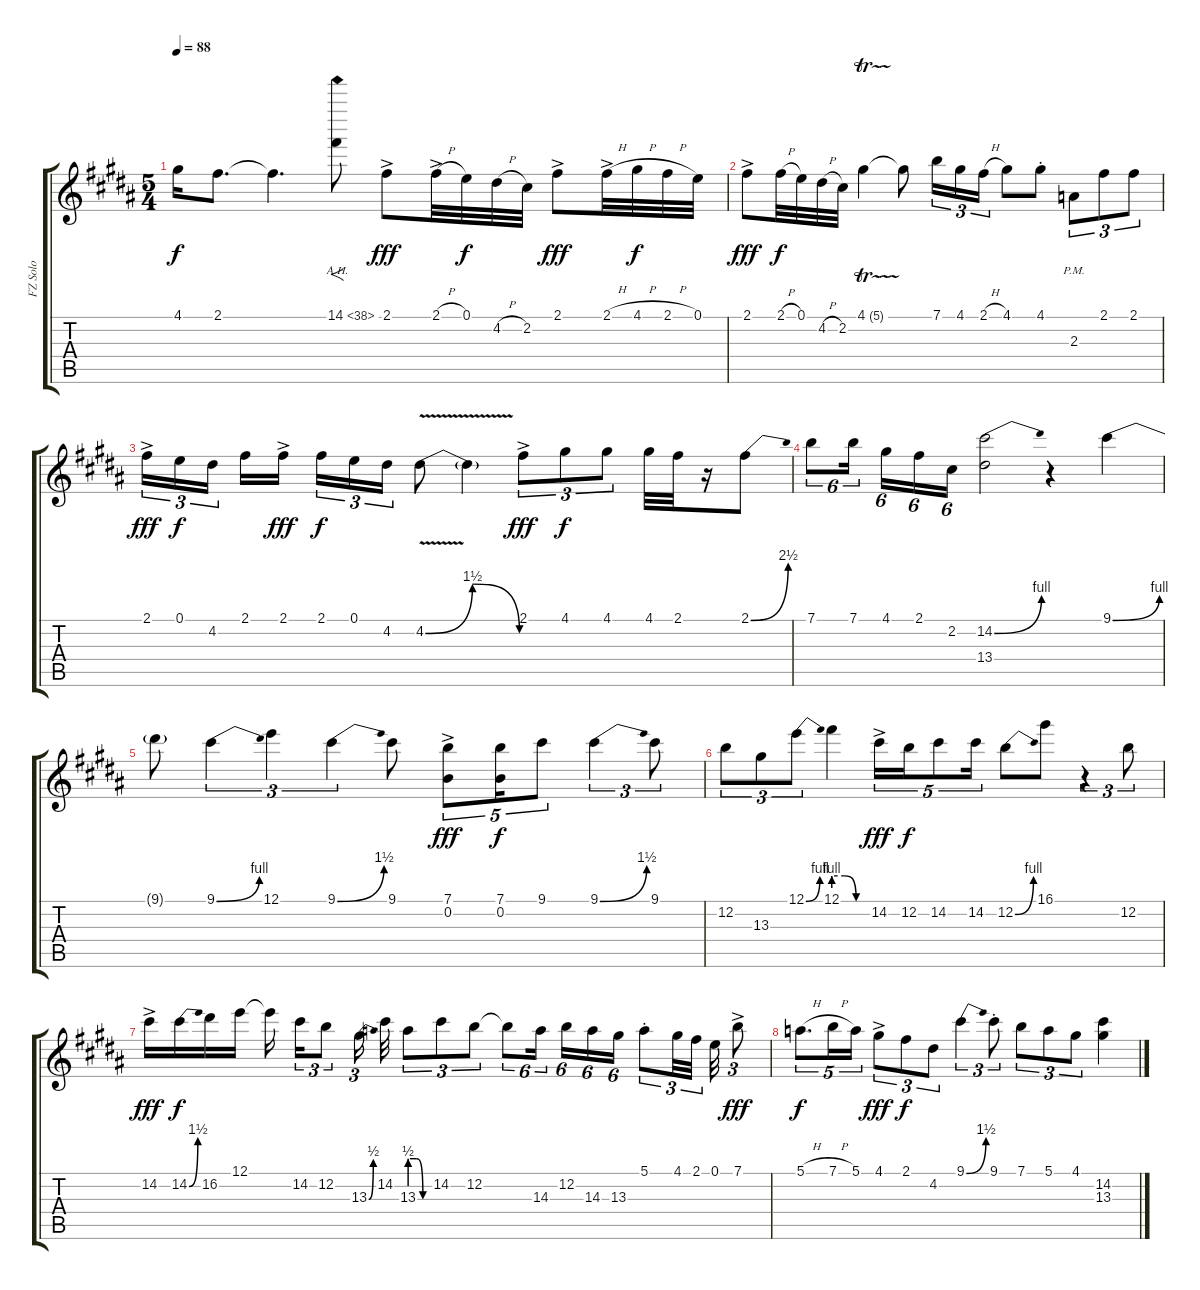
\track ("FZ Solo" "FZ Solo") {instrument overdrivenguitar}
\staff {score tabs}
\tuning (E4 B3 G3 D3 A2 E2) {hide}
\ts (5 4)
\tempo 88
\clef g2
\ks b
4.1.16{dy f} 2.1.8{d} 2.1{t}.4{d} 14.1{ah 24}.8{f} 2.1{ac}.8{dy fff} 2.1{h ac}.32 0.1.32{dy f} 4.2{h}.32 2.2.32 2.1{ac}.8{dy fff} 2.1{h ac}.32 4.1{h}.32{dy f} 2.1{h}.32 0.1.32 |
2.1{ac}.8{dy fff} 2.1{h}.32{dy f} 0.1.32 4.2{h}.32 2.2.32 4.1{tr (5 32)}.4 4.1{t}.8 7.1.16{tu (3 2)} 4.1.16{tu (3 2)} 2.1{h}.16{tu (3 2)} 4.1.8 4.1{st}.8 2.3{pm}.8{tu (3 2)} 2.1.8{tu (3 2)} 2.1.8{tu (3 2)} |
2.1{ac}.16{tu (3 2) dy fff} 0.1.16{tu (3 2) dy f} 4.2.16{tu (3 2) beam splitsecondary} 2.1.16 2.1{ac}.16{dy fff} 2.1.16{tu (3 2) dy f} 0.1.16{tu (3 2)} 4.2.16{tu (3 2)} 4.2{be (bendrelease 0 0 30 6 52 6 60 0) v}.8 4.2{t}.4 2.1{ac}.8{tu (3 2) dy fff} 4.1.8{tu (3 2) dy f} 4.1.8{tu (3 2)} 4.1.32 2.1.32 r.16 2.1{be (bend 0 0 60 10)}.8 |
7.1.8{tu (6 4)} 7.1.16{tu (6 4) beam splitsecondary} 4.1.16{tu (6 4)} 2.1.16{tu (6 4)} 2.2.16{tu (6 4)} (14.2{be (bend 0 0 60 4)} 13.4).2 r.4 9.1{be (bend 0 0 60 4)}.4 |
9.1{t}.8 9.1{be (bend 0 0 60 4)}.4{tu (3 2)} 12.1.4{tu (3 2)} 9.1{be (bend 0 0 60 6)}.4{tu (3 2)} 9.1.8 (7.1{ac} 0.2).8{tu (5 4) dy fff} (7.1 0.2).16{tu (5 4) dy f} 9.1.8{tu (5 4)} 9.1{be (bend 0 0 60 6)}.4{tu (3 2)} 9.1.8{tu (3 2)} |
12.2.8{tu (3 2)} 13.3.8{tu (3 2)} 12.1{be (bend 0 0 60 4)}.8{tu (3 2)} 12.1{be (custom 0 4 20 4 40 0 60 0)}.4 14.2{ac}.16{tu (5 4) dy fff} 12.2.16{tu (5 4) dy f} 14.2.8{tu (5 4)} 14.2.16{tu (5 4)} 12.2{be (bend 0 0 60 4)}.8 16.1.8 r.4{tu (3 2)} 12.2.8{tu (3 2)} |
14.2{ac}.16{dy fff} 14.2{be (bend 0 0 60 6)}.16{dy f} 16.2.16 12.1.16 12.1{t}.16{beam splitsecondary} 14.2.16{tu (3 2)} 12.2.8{tu (3 2)} 13.3{be (bend 0 0 60 2)}.16{tu (3 2)} 14.2.32 13.3{be (custom 0 2 20 2 40 0 60 0)}.8{tu (3 2)} 14.2.8{tu (3 2)} 12.2.8{tu (3 2)} 12.2{t}.8{tu (6 4)} 14.3.16{tu (6 4) beam splitsecondary} 12.2.16{tu (6 4)} 14.3.16{tu (6 4)} 13.3.16{tu (6 4)} 5.1{st}.8{tu (3 2)} 4.1.32{tu (3 2)} 2.1.32{tu (3 2) beam splitsecondary} 0.1.32 7.1{ac}.8{tu (3 2) dy fff} |
5.1{h}.8{d tu (5 4) dy f} 7.1{h}.16{tu (5 4)} 5.1.16{tu (5 4)} 4.1{ac}.8{tu (3 2) dy fff} 2.1.8{tu (3 2) dy f} 4.2.8{tu (3 2)} 9.1{be (bend 0 0 60 6)}.4{tu (3 2)} 9.1{st}.8{tu (3 2)} 7.1.8{tu (3 2)} 5.1.8{tu (3 2)} 4.1.8{tu (3 2)} (14.2 13.3).4
